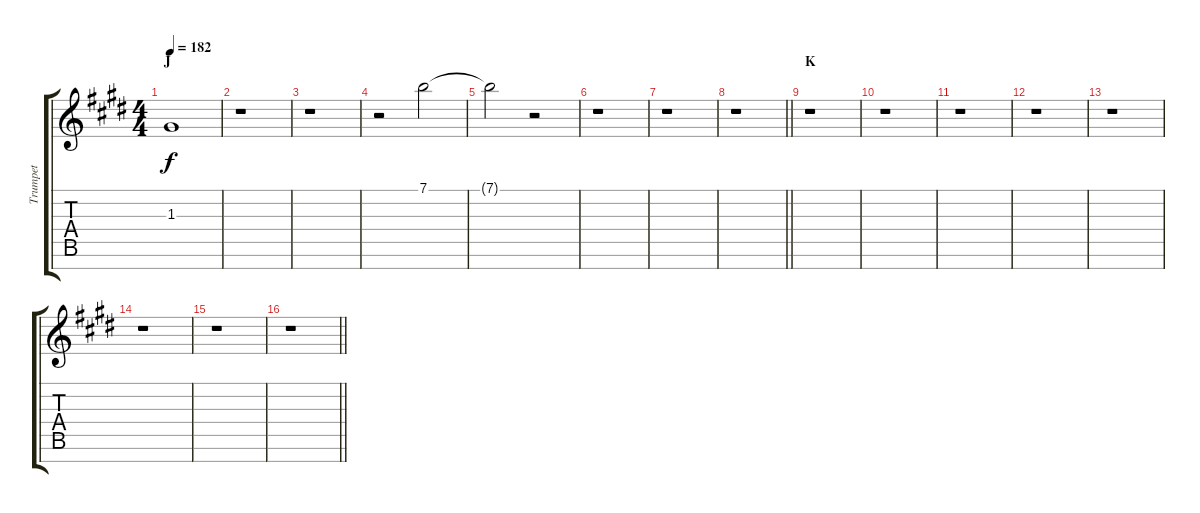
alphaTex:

\track ("Trumpet" "Trumpet") {instrument trumpet}
\staff {score tabs}
\tuning (E5 B4 G4 D4 A3 E3 B2) {hide}
\ts (4 4)
\section ("" "J")
\tempo 182
\clef g2
\ks e
1.3.1{dy f} |
r.1 |
r.1 |
r.2 7.1.2 |
7.1{t}.2 r.2 |
r.1 |
r.1 |
\barLineRight lightlight
r.1 |
\section ("" "K")
r.1 |
r.1 |
r.1 |
r.1 |
r.1 |
r.1 |
r.1 |
\barLineRight lightlight
r.1
